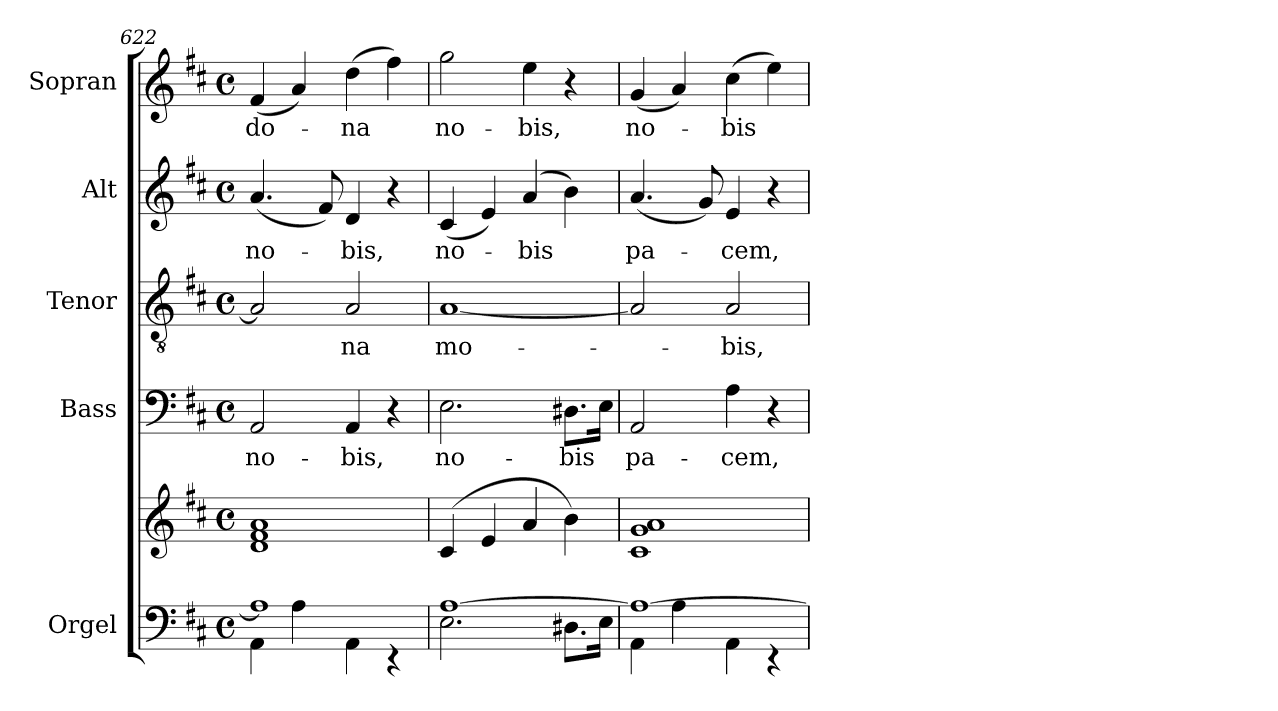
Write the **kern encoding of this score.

**kern	**kern	**kern	**text	**kern	**text	**kern	**text	**kern	**text
*part5	*part5	*part4	*part4	*part3	*part3	*part2	*part2	*part1	*part1
*staff6	*staff5	*staff4	*staff4	*staff3	*staff3	*staff2	*staff2	*staff1	*staff1
*I"Orgel	*	*I"Bass	*	*I"Tenor	*	*I"Alt	*	*I"Sopran	*
*I'Org.	*	*I'B	*	*I'T	*	*I'A	*	*I'S	*
!!LO:PB:g=z
*clefF4	*clefG2	*clefF4	*	*clefGv2	*	*clefG2	*	*clefG2	*
*k[f#c#]	*k[f#c#]	*k[f#c#]	*	*k[f#c#]	*	*k[f#c#]	*	*k[f#c#]	*
*D:	*D:	*D:	*	*D:	*	*D:	*	*D:	*
*M4/4	*M4/4	*M4/4	*	*M4/4	*	*M4/4	*	*M4/4	*
*met(c)	*met(c)	*met(c)	*	*met(c)	*	*met(c)	*	*met(c)	*
=622	=622	=622	=622	=622	=622	=622	=622	=622	=622
*^	*	*	*	*	*	*	*	*	*
!	!	!	!	!LO:LY:b	!	!	!	!LO:LY:b	!	!LO:LY:b
1A]	4AA\	1d 1f# 1a	2AA/	no-	2A/]	.	(<4.a/	no-	(<4f#/	do-
.	4A\	.	.	.	.	.	.	.	4a/)	.
.	.	.	.	.	.	.	8f#/)	.	.	.
!	!	!	!	!LO:LY:b	!	!LO:LY:b	!	!LO:LY:b	!	!LO:LY:b
.	4AA\	.	4AA/	-bis,	2A/	-na	4d/	-bis,	(>4dd\	-na
.	4rEE	.	4r	.	.	.	4r	.	4ff#\)	.
=623	=623	=623	=623	=623	=623	=623	=623	=623	=623	=623
!	!	!	!	!LO:LY:b	!	!LO:LY:b	!	!LO:LY:b	!	!LO:LY:b
[>1A	2.E\	(<4c#/	2.E\	no-	[1A	mo-	(<4c#/	no-	2gg\	no-
.	.	4e/	.	.	.	.	4e/)	.	.	.
!	!	!	!	!	!	!	!	!LO:LY:b	!	!LO:LY:b
.	.	4a/	.	.	.	.	(4a/	-bis	4ee\	-bis,
!	!	!	!	!LO:LY:b	!	!	!	!	!	!
.	8.D#X\L	4b\)	8.D#X\L	-bis	.	.	4b\)	.	4r	.
.	16E\Jk	.	16E\Jk	.	.	.	.	.	.	.
=624	=624	=624	=624	=624	=624	=624	=624	=624	=624	=624
!	!	!	!	!LO:LY:b	!	!	!	!LO:LY:b	!	!LO:LY:b
1A_	4AA\	1c# 1g 1a	2AA/	pa-	2A/]	.	(<4.a/	pa-	(<4g/	no-
.	4A\	.	.	.	.	.	.	.	4a/)	.
.	.	.	.	.	.	.	8g/)	.	.	.
!	!	!	!	!LO:LY:b	!	!LO:LY:b	!	!LO:LY:b	!	!LO:LY:b
.	4AA\	.	4A\	-cem,	2A/	-bis,	4e/	-cem,	(>4cc#\	-bis
.	4rEE	.	4r	.	.	.	4r	.	4ee\)	.
*v	*v	*	*	*	*	*	*	*	*	*
=	=	=	=	=	=	=	=	=	=
*-	*-	*-	*-	*-	*-	*-	*-	*-	*-
